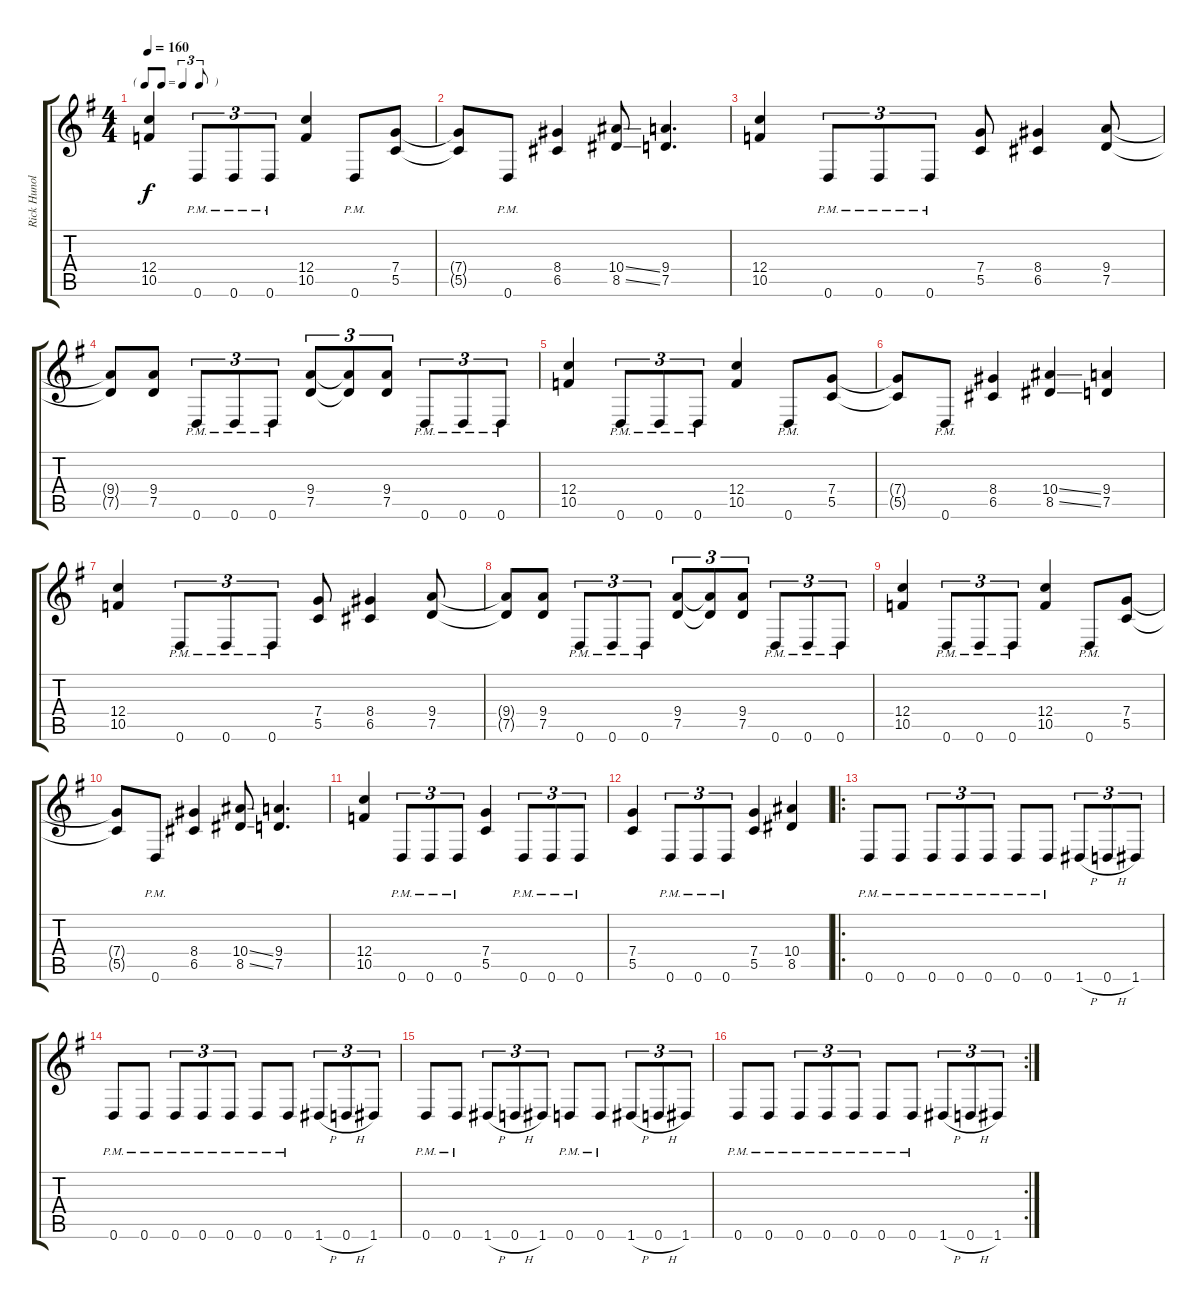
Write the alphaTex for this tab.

\track ("Rick Hunolt" "Rick Hunol") {instrument distortionguitar}
\staff {score tabs}
\tuning (D4 A3 F3 C3 G2 D2) {hide}
\ts (4 4)
\tf triplet8th
\tempo 160
\clef g2
\ks g
(12.4 10.5).4{dy f} 0.6{pm}.8{tu (3 2)} 0.6{pm}.8{tu (3 2)} 0.6{pm}.8{tu (3 2)} (12.4 10.5).4 0.6{pm}.8 (7.4 5.5).8 |
(7.4{t} 5.5{t}).8 0.6{pm}.8 (8.4 6.5).4 (10.4{ss} 8.5{ss}).8 (9.4 7.5).4{d} |
(12.4 10.5).4 0.6{pm}.8{tu (3 2)} 0.6{pm}.8{tu (3 2)} 0.6{pm}.8{tu (3 2)} (7.4 5.5).8 (8.4 6.5).4 (9.4 7.5).8 |
(9.4{t} 7.5{t}).8 (9.4 7.5).8 0.6{pm}.8{tu (3 2)} 0.6{pm}.8{tu (3 2)} 0.6{pm}.8{tu (3 2)} (9.4 7.5).8{tu (3 2)} (9.4{t} 7.5{t}).8{tu (3 2)} (9.4 7.5).8{tu (3 2)} 0.6{pm}.8{tu (3 2)} 0.6{pm}.8{tu (3 2)} 0.6{pm}.8{tu (3 2)} |
(12.4 10.5).4 0.6{pm}.8{tu (3 2)} 0.6{pm}.8{tu (3 2)} 0.6{pm}.8{tu (3 2)} (12.4 10.5).4 0.6{pm}.8 (7.4 5.5).8 |
(7.4{t} 5.5{t}).8 0.6{pm}.8 (8.4 6.5).4 (10.4{ss} 8.5{ss}).4 (9.4 7.5).4 |
(12.4 10.5).4 0.6{pm}.8{tu (3 2)} 0.6{pm}.8{tu (3 2)} 0.6{pm}.8{tu (3 2)} (7.4 5.5).8 (8.4 6.5).4 (9.4 7.5).8 |
(9.4{t} 7.5{t}).8 (9.4 7.5).8 0.6{pm}.8{tu (3 2)} 0.6{pm}.8{tu (3 2)} 0.6{pm}.8{tu (3 2)} (9.4 7.5).8{tu (3 2)} (9.4{t} 7.5{t}).8{tu (3 2)} (9.4 7.5).8{tu (3 2)} 0.6{pm}.8{tu (3 2)} 0.6{pm}.8{tu (3 2)} 0.6{pm}.8{tu (3 2)} |
(12.4 10.5).4 0.6{pm}.8{tu (3 2)} 0.6{pm}.8{tu (3 2)} 0.6{pm}.8{tu (3 2)} (12.4 10.5).4 0.6{pm}.8 (7.4 5.5).8 |
(7.4{t} 5.5{t}).8 0.6{pm}.8 (8.4 6.5).4 (10.4{ss} 8.5{ss}).8 (9.4 7.5).4{d} |
(12.4 10.5).4 0.6{pm}.8{tu (3 2)} 0.6{pm}.8{tu (3 2)} 0.6{pm}.8{tu (3 2)} (7.4 5.5).4 0.6{pm}.8{tu (3 2)} 0.6{pm}.8{tu (3 2)} 0.6{pm}.8{tu (3 2)} |
(7.4 5.5).4 0.6{pm}.8{tu (3 2)} 0.6{pm}.8{tu (3 2)} 0.6{pm}.8{tu (3 2)} (7.4 5.5).4 (10.4 8.5).4 |
\ro
0.6{pm}.8 0.6{pm}.8 0.6{pm}.8{tu (3 2)} 0.6{pm}.8{tu (3 2)} 0.6{pm}.8{tu (3 2)} 0.6{pm}.8 0.6{pm}.8 1.6{h}.8{tu (3 2)} 0.6{h}.8{tu (3 2)} 1.6.8{tu (3 2)} |
0.6{pm}.8 0.6{pm}.8 0.6{pm}.8{tu (3 2)} 0.6{pm}.8{tu (3 2)} 0.6{pm}.8{tu (3 2)} 0.6{pm}.8 0.6{pm}.8 1.6{h}.8{tu (3 2)} 0.6{h}.8{tu (3 2)} 1.6.8{tu (3 2)} |
0.6{pm}.8 0.6{pm}.8 1.6{h}.8{tu (3 2)} 0.6{h}.8{tu (3 2)} 1.6.8{tu (3 2)} 0.6{pm}.8 0.6{pm}.8 1.6{h}.8{tu (3 2)} 0.6{h}.8{tu (3 2)} 1.6.8{tu (3 2)} |
\rc 2
0.6{pm}.8 0.6{pm}.8 0.6{pm}.8{tu (3 2)} 0.6{pm}.8{tu (3 2)} 0.6{pm}.8{tu (3 2)} 0.6{pm}.8 0.6{pm}.8 1.6{h}.8{tu (3 2)} 0.6{h}.8{tu (3 2)} 1.6.8{tu (3 2)}
